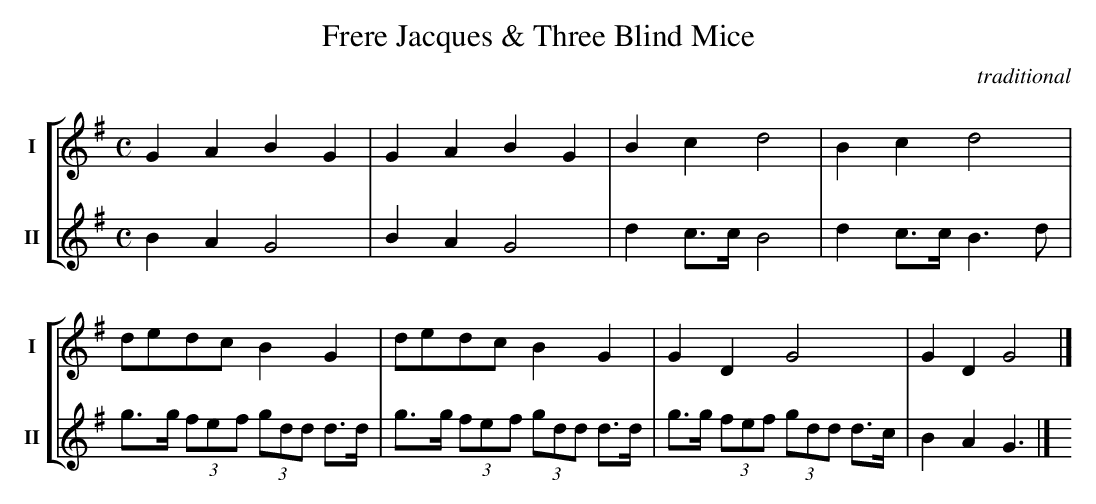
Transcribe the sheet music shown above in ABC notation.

X:1
T:Frere Jacques & Three Blind Mice
C:traditional
M:C
L:1/8
K:G major
%%staves [1 2 3]
V:1    clef=treble  nm="I"      snm="I"        %%
V:2    clef=treble  nm="II"     snm="II"       %%
V:3    clef=treble  nm="II"     snm="II"       %%
V:1                           nm="I"              snm="I"
G2A2B2G2 | G2A2B2G2 | B2c2 d4 | B2c2 d4 |
dedc B2 G2 | dedc B2 G2 | G2D2 G4 | G2D2 G4 |]
V:2                           nm="II"             snm="II"
B2 A2 G4 | B2 A2 G4 | d2 c>c B4 | d2 c>c B3 d |
g>g (3fef (3gdd d>d | g>g (3fef (3gdd d>d | g>g (3fef (3gdd d>c | B2 A2 G3 |]
